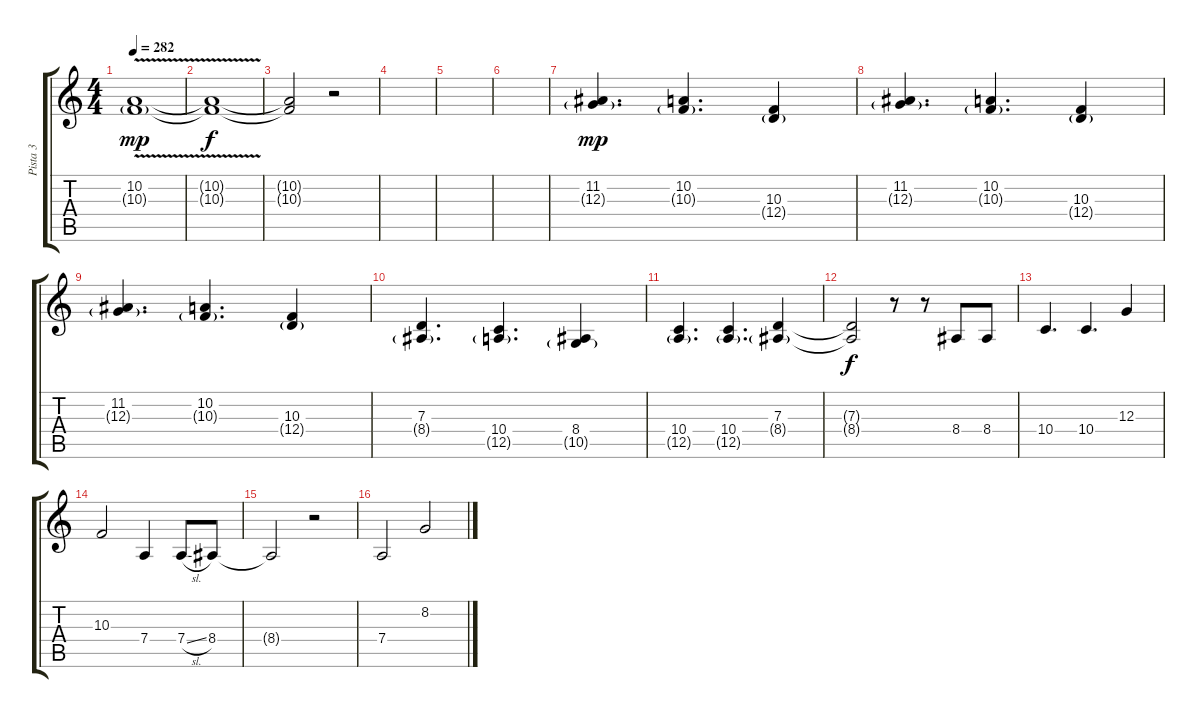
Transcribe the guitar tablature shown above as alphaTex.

\track ("Pista 3" "Pista 3") {instrument lead2sawtooth}
\staff {score tabs}
\tuning (E4 B3 G3 D3 A2 E2) {hide}
\ts (4 4)
\tempo 282
\clef g2
\ks c
(10.2{v} 10.3{g}).1{dy mp} |
(10.2{t} 10.3{t}).1{dy f} |
(10.2{t} 10.3{t}).2 r.2 |
|
|
|
(11.2 12.3{g}).4{d dy mp} (10.2 10.3{g}).4{d} (10.3 12.4{g}).4 |
(11.2 12.3{g}).4{d} (10.2 10.3{g}).4{d} (10.3 12.4{g}).4 |
(11.2 12.3{g}).4{d} (10.2 10.3{g}).4{d} (10.3 12.4{g}).4 |
(7.3 8.4{g}).4{d} (10.4 12.5{g}).4{d} (8.4 10.5{g}).4 |
(10.4 12.5{g}).4{d} (10.4 12.5{g}).4{d} (7.3 8.4{g}).4 |
(7.3{t} 8.4{t}).2{dy f} r.8 r.8 8.4.8 8.4.8 |
10.4.4{d} 10.4.4{d} 12.3.4 |
10.3.2 7.4.4 7.4{sl}.8 8.4.8 |
8.4{t}.2 r.2 |
7.4.2 8.2.2
